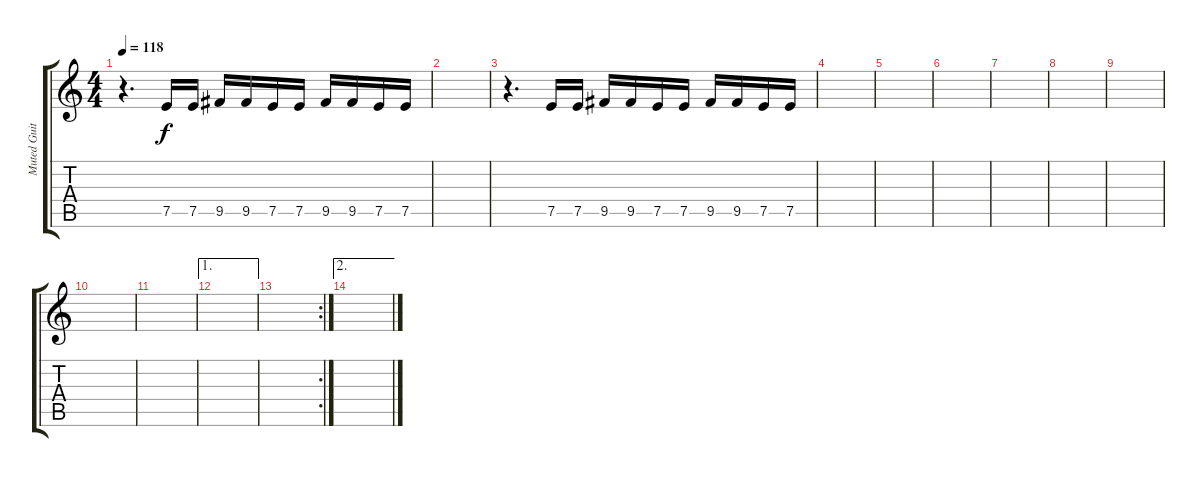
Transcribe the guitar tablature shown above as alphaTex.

\track ("Muted Guitar" "Muted Guit") {instrument electricguitarmuted}
\staff {score tabs}
\tuning (E4 B3 G3 D3 A2 E2) {hide}
\ts (4 4)
\tempo 118
\clef g2
\ks c
r.4{d dy f} 7.5.16 7.5.16 9.5.16 9.5.16 7.5.16 7.5.16 9.5.16 9.5.16 7.5.16 7.5.16 |
|
r.4{d} 7.5.16 7.5.16 9.5.16 9.5.16 7.5.16 7.5.16 9.5.16 9.5.16 7.5.16 7.5.16 |
|
|
|
|
|
|
|
|
\ae 1
|
\rc 2
|
\ae 2
